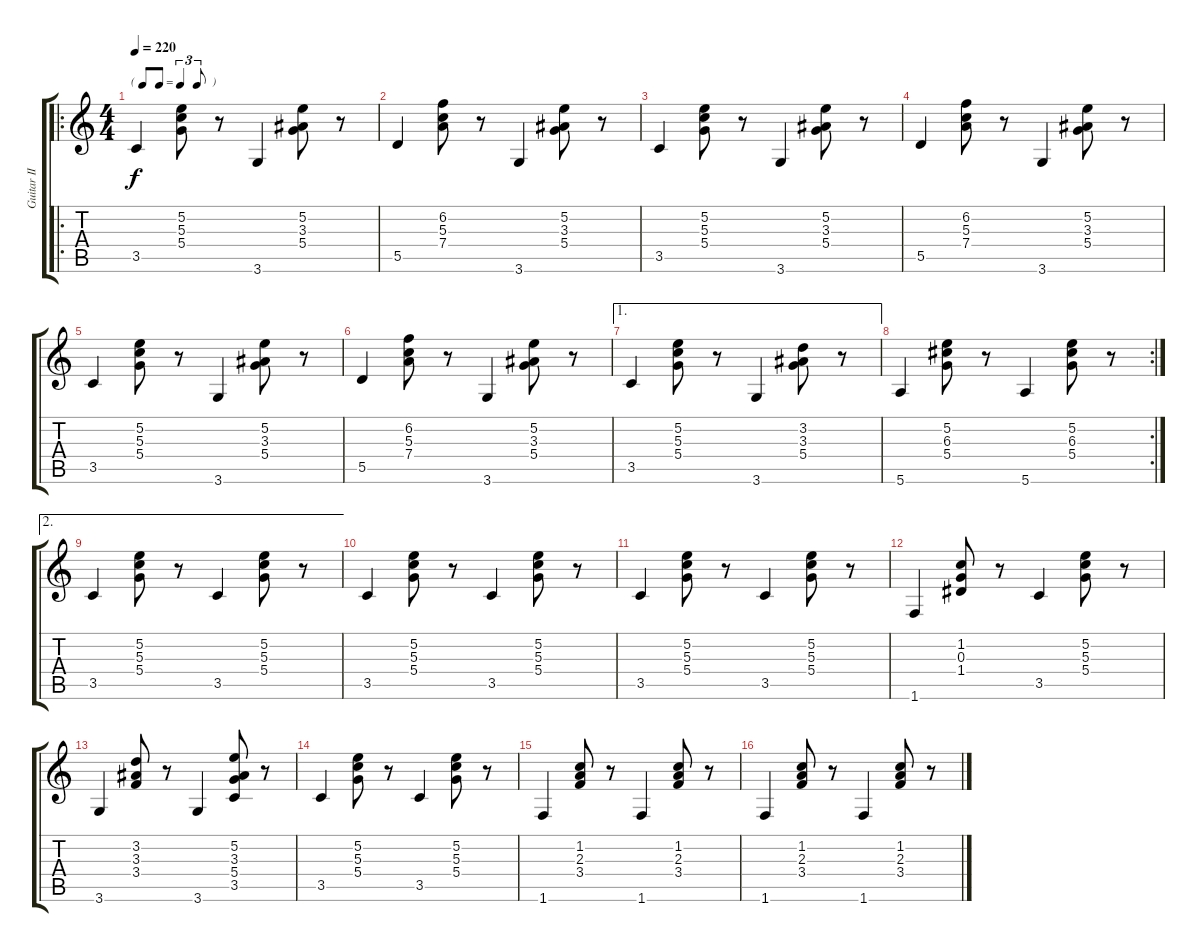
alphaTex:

\track ("Guitar II" "Guitar II") {instrument acousticguitarsteel}
\staff {score tabs}
\tuning (E4 B3 G3 D3 A2 E2) {hide}
\ro
\ts (4 4)
\tf triplet8th
\tempo 220
\clef g2
\ks c
3.5.4{dy f instrument acousticguitarsteel} (5.2 5.3 5.4).8 r.8 3.6.4 (5.2 3.3 5.4).8 r.8 |
5.5.4 (6.2 5.3 7.4).8 r.8 3.6.4 (5.2 3.3 5.4).8 r.8 |
3.5.4 (5.2 5.3 5.4).8 r.8 3.6.4 (5.2 3.3 5.4).8 r.8 |
5.5.4 (6.2 5.3 7.4).8 r.8 3.6.4 (5.2 3.3 5.4).8 r.8 |
3.5.4 (5.2 5.3 5.4).8 r.8 3.6.4 (5.2 3.3 5.4).8 r.8 |
5.5.4 (6.2 5.3 7.4).8 r.8 3.6.4 (5.2 3.3 5.4).8 r.8 |
\ae 1
3.5.4 (5.2 5.3 5.4).8 r.8 3.6.4 (3.2 3.3 5.4).8 r.8 |
\rc 2
5.6.4 (5.2 6.3 5.4).8 r.8 5.6.4 (5.2 6.3 5.4).8 r.8 |
\ae 2
3.5.4 (5.2 5.3 5.4).8 r.8 3.5.4 (5.2 5.3 5.4).8 r.8 |
3.5.4 (5.2 5.3 5.4).8 r.8 3.5.4 (5.2 5.3 5.4).8 r.8 |
3.5.4 (5.2 5.3 5.4).8 r.8 3.5.4 (5.2 5.3 5.4).8 r.8 |
1.6.4 (1.2 0.3 1.4).8 r.8 3.5.4 (5.2 5.3 5.4).8 r.8 |
3.6.4 (3.2 3.3 3.4).8 r.8 3.6.4 (5.2 3.3 5.4 3.5).8 r.8 |
3.5.4 (5.2 5.3 5.4).8 r.8 3.5.4 (5.2 5.3 5.4).8 r.8 |
1.6.4 (1.2 2.3 3.4).8 r.8 1.6.4 (1.2 2.3 3.4).8 r.8 |
1.6.4 (1.2 2.3 3.4).8 r.8 1.6.4 (1.2 2.3 3.4).8 r.8
